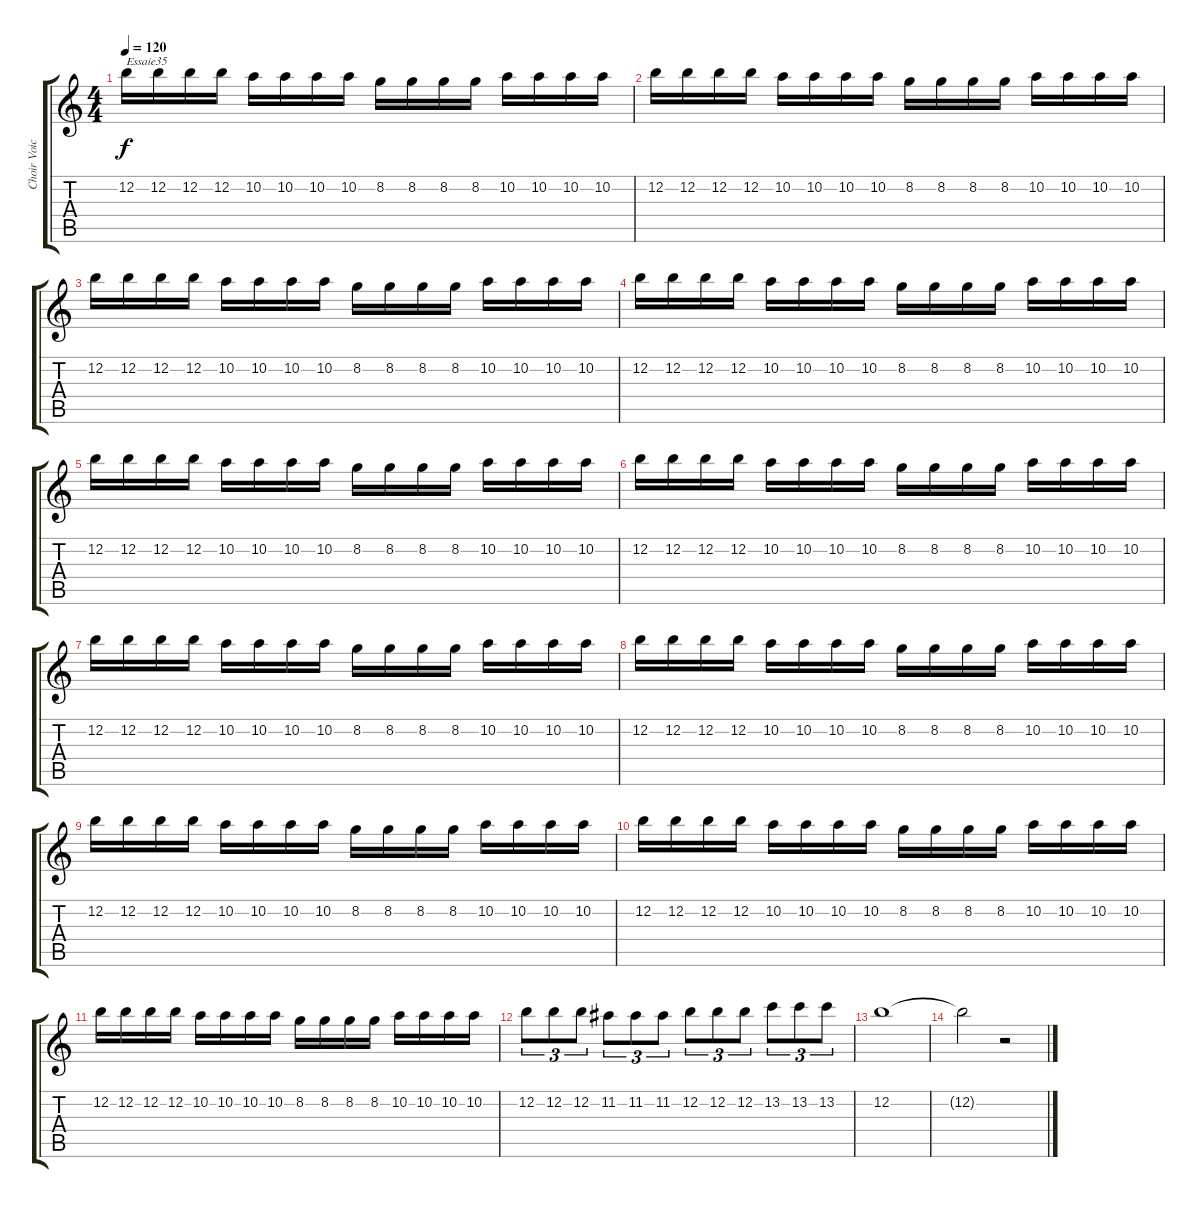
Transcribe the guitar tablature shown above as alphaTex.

\track ("Choir Voice and Dist" "Choir Voic") {instrument distortionguitar}
\staff {score tabs}
\tuning (E4 B3 G3 D3 A2 E2) {hide}
\ts (4 4)
\tempo 120
\clef g2
\ks c
12.2.16{txt "Essaie35" dy f volume 11 instrument voiceoohs} 12.2.16 12.2.16 12.2.16 10.2.16 10.2.16 10.2.16 10.2.16 8.2.16 8.2.16 8.2.16 8.2.16 10.2.16 10.2.16 10.2.16 10.2.16 |
12.2.16 12.2.16 12.2.16 12.2.16 10.2.16 10.2.16 10.2.16 10.2.16 8.2.16 8.2.16 8.2.16 8.2.16 10.2.16 10.2.16 10.2.16 10.2.16 |
12.2.16 12.2.16 12.2.16 12.2.16 10.2.16 10.2.16 10.2.16 10.2.16 8.2.16 8.2.16 8.2.16 8.2.16 10.2.16 10.2.16 10.2.16 10.2.16 |
12.2.16 12.2.16 12.2.16 12.2.16 10.2.16 10.2.16 10.2.16 10.2.16 8.2.16 8.2.16 8.2.16 8.2.16 10.2.16 10.2.16 10.2.16 10.2.16 |
12.2.16 12.2.16 12.2.16 12.2.16 10.2.16 10.2.16 10.2.16 10.2.16 8.2.16 8.2.16 8.2.16 8.2.16 10.2.16 10.2.16 10.2.16 10.2.16 |
12.2.16 12.2.16 12.2.16 12.2.16 10.2.16 10.2.16 10.2.16 10.2.16 8.2.16 8.2.16 8.2.16 8.2.16 10.2.16 10.2.16 10.2.16 10.2.16 |
12.2.16 12.2.16 12.2.16 12.2.16 10.2.16 10.2.16 10.2.16 10.2.16 8.2.16 8.2.16 8.2.16 8.2.16 10.2.16 10.2.16 10.2.16 10.2.16 |
12.2.16 12.2.16 12.2.16 12.2.16 10.2.16 10.2.16 10.2.16 10.2.16 8.2.16 8.2.16 8.2.16 8.2.16 10.2.16 10.2.16 10.2.16 10.2.16 |
12.2.16 12.2.16 12.2.16 12.2.16 10.2.16 10.2.16 10.2.16 10.2.16 8.2.16 8.2.16 8.2.16 8.2.16 10.2.16 10.2.16 10.2.16 10.2.16 |
12.2.16 12.2.16 12.2.16 12.2.16 10.2.16 10.2.16 10.2.16 10.2.16 8.2.16 8.2.16 8.2.16 8.2.16 10.2.16 10.2.16 10.2.16 10.2.16 |
12.2.16 12.2.16 12.2.16 12.2.16 10.2.16 10.2.16 10.2.16 10.2.16 8.2.16 8.2.16 8.2.16 8.2.16 10.2.16 10.2.16 10.2.16 10.2.16 |
12.2.8{tu (3 2)} 12.2.8{tu (3 2)} 12.2.8{tu (3 2)} 11.2.8{tu (3 2)} 11.2.8{tu (3 2)} 11.2.8{tu (3 2)} 12.2.8{tu (3 2)} 12.2.8{tu (3 2)} 12.2.8{tu (3 2)} 13.2.8{tu (3 2)} 13.2.8{tu (3 2)} 13.2.8{tu (3 2)} |
12.2.1 |
12.2{t}.2 r.2
